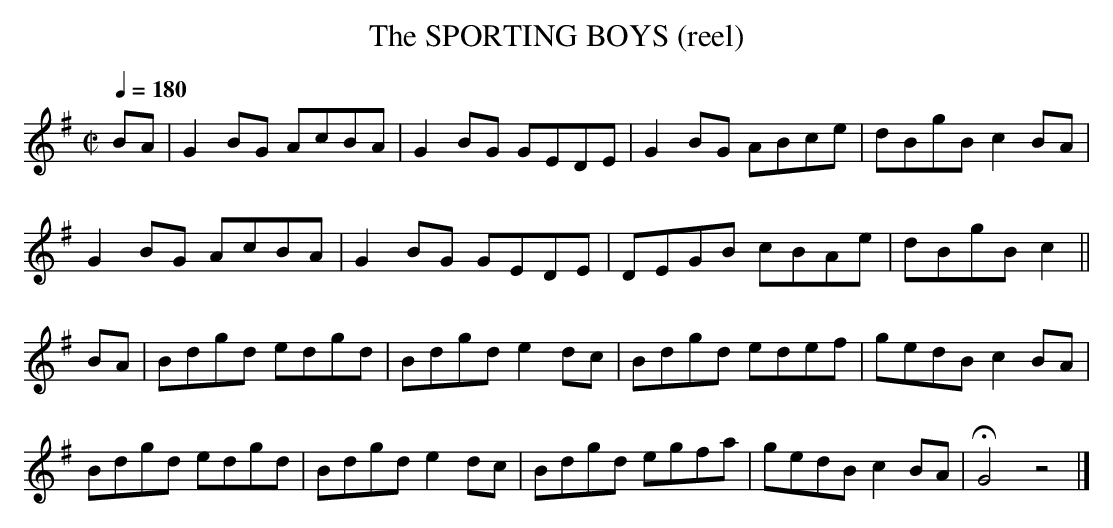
X:1
T:SPORTING BOYS (reel), The
Q:1/4=180
M:C|
L:1/8
K:G
BA|G2BG AcBA|G2BG GEDE|G2BG ABce|dBgB c2BA|
G2BG AcBA|G2BG GEDE|DEGB cBAe|dBgB c2||
BA|Bdgd edgd|Bdgd e2dc|Bdgd edef|gedB c2BA|
Bdgd edgd|Bdgd e2dc|Bdgd egfa|gedB c2BA|HG4z4|]
